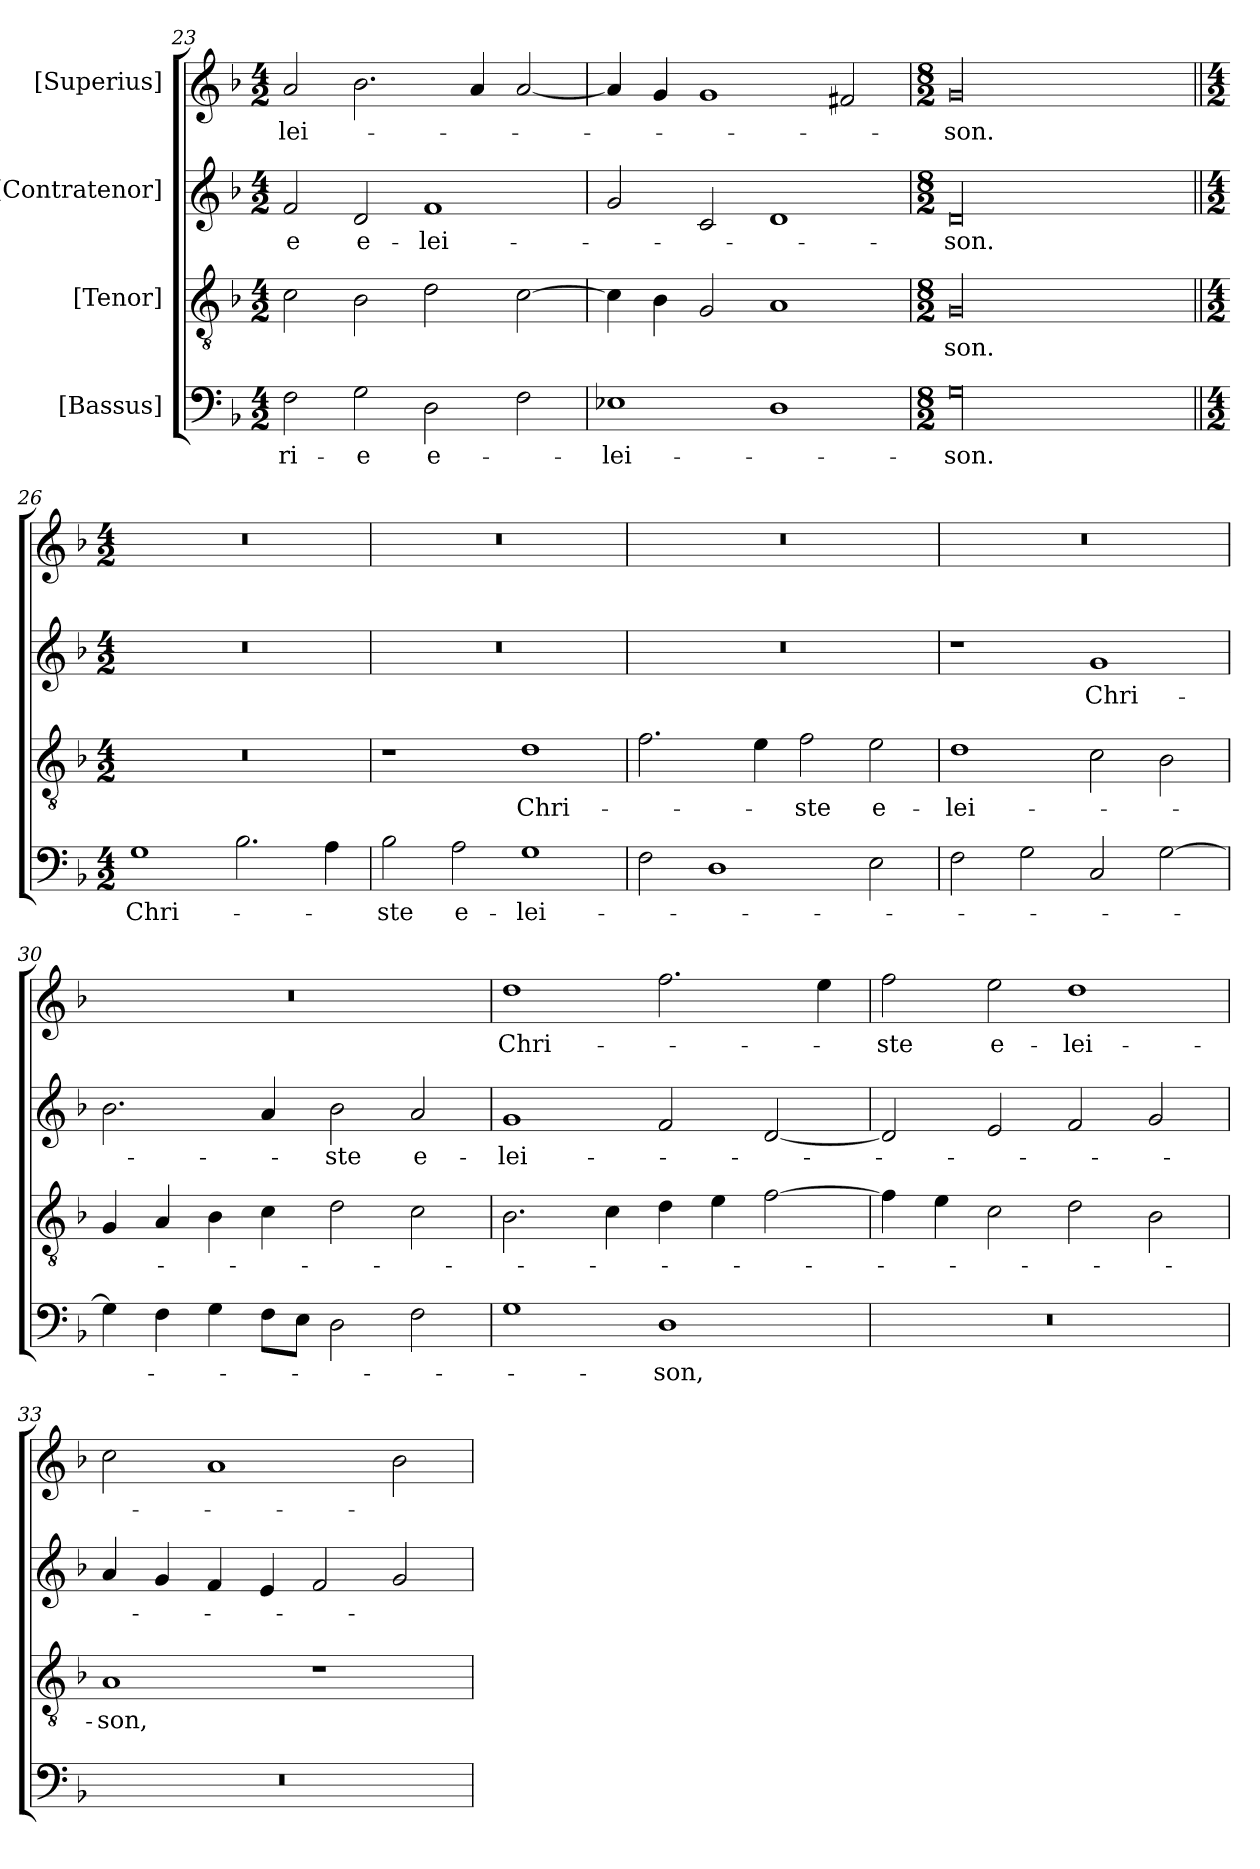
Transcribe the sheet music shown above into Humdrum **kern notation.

**kern	**text	**kern	**text	**kern	**text	**kern	**text
*part4	*part4	*part3	*part3	*part2	*part2	*part1	*part1
*staff4	*staff4	*staff3	*staff3	*staff2	*staff2	*staff1	*staff1
*I"[Bassus]	*	*I"[Tenor]	*	*I"[Contratenor]	*	*I"[Superius]	*
*clefF4	*	*clefGv2	*	*clefG2	*	*clefG2	*
*k[b-]	*	*k[b-]	*	*k[b-]	*	*k[b-]	*
*M4/2	*	*M4/2	*	*M4/2	*	*M4/2	*
=23	=23	=23	=23	=23	=23	=23	=23
2F\	-ri-	2c\	.	2f/	-e	2a/	-lei-
2G\	-e	2B-\	.	2d/	e-	2.b-\	.
2D\	e-	2d\	.	1f/	-lei-	.	.
.	.	.	.	.	.	4a/	.
2F\	.	[2c\	.	.	.	[2a/	.
=24	=24	=24	=24	=24	=24	=24	=24
1E-X\	-lei-	4c\]	.	2g/	.	4a/]	.
.	.	4B-\	.	.	.	4g/	.
.	.	2G/	.	2c/	.	1g/	.
1D\	.	1A/	.	1d/	.	.	.
.	.	.	.	.	.	2f#X/	.
=25	=25	=25	=25	=25	=25	=25	=25
*M8/2	*	*M8/2	*	*M8/2	*	*M8/2	*
00G\	-son.	00G/	-son.	00d/	-son.	00g/	-son.
=26||	=26||	=26||	=26||	=26||	=26||	=26||	=26||
*M4/2	*	*M4/2	*	*M4/2	*	*M4/2	*
1G\	Chri-	0r	.	0r	.	0r	.
2.B-\	.	.	.	.	.	.	.
4A\	.	.	.	.	.	.	.
=27	=27	=27	=27	=27	=27	=27	=27
2B-\	-ste	1r	.	0r	.	0r	.
2A\	e-	.	.	.	.	.	.
1G\	-lei-	1d\	Chri-	.	.	.	.
=28	=28	=28	=28	=28	=28	=28	=28
2F\	.	2.f\	.	0r	.	0r	.
1D\	.	.	.	.	.	.	.
.	.	4e\	.	.	.	.	.
.	.	2f\	-ste	.	.	.	.
2E\	.	2e\	e-	.	.	.	.
=29	=29	=29	=29	=29	=29	=29	=29
2F\	.	1d\	-lei-	1r	.	0r	.
2G\	.	.	.	.	.	.	.
2C/	.	2c\	.	1g/	Chri-	.	.
[2G\	.	2B-\	.	.	.	.	.
=30	=30	=30	=30	=30	=30	=30	=30
4G\]	.	4G/	.	2.b-\	.	0r	.
4F\	.	4A/	.	.	.	.	.
4G\	.	4B-\	.	.	.	.	.
8F\L	.	4c\	.	4a/	.	.	.
8E\J	.	.	.	.	.	.	.
2D\	.	2d\	.	2b-\	-ste	.	.
2F\	.	2c\	.	2a/	e-	.	.
=31	=31	=31	=31	=31	=31	=31	=31
1G\	.	2.B-\	.	1g/	-lei-	1dd\	Chri-
.	.	4c\	.	.	.	.	.
1D\	-son,	4d\	.	2f/	.	2.ff\	.
.	.	4e\	.	.	.	.	.
.	.	[2f\	.	[2d/	.	.	.
.	.	.	.	.	.	4ee\	.
=32	=32	=32	=32	=32	=32	=32	=32
0r	.	4f\]	.	2d/]	.	2ff\	-ste
.	.	4e\	.	.	.	.	.
.	.	2c\	.	2e/	.	2ee\	e-
.	.	2d\	.	2f/	.	1dd\	-lei-
.	.	2B-\	.	2g/	.	.	.
=33	=33	=33	=33	=33	=33	=33	=33
0r	.	1A/	-son,	4a/	.	2cc\	.
.	.	.	.	4g/	.	.	.
.	.	.	.	4f/	.	1a/	.
.	.	.	.	4e/	.	.	.
.	.	1r	.	2f/	.	.	.
.	.	.	.	2g/	.	2b-\	.
=	=	=	=	=	=	=	=
*-	*-	*-	*-	*-	*-	*-	*-
